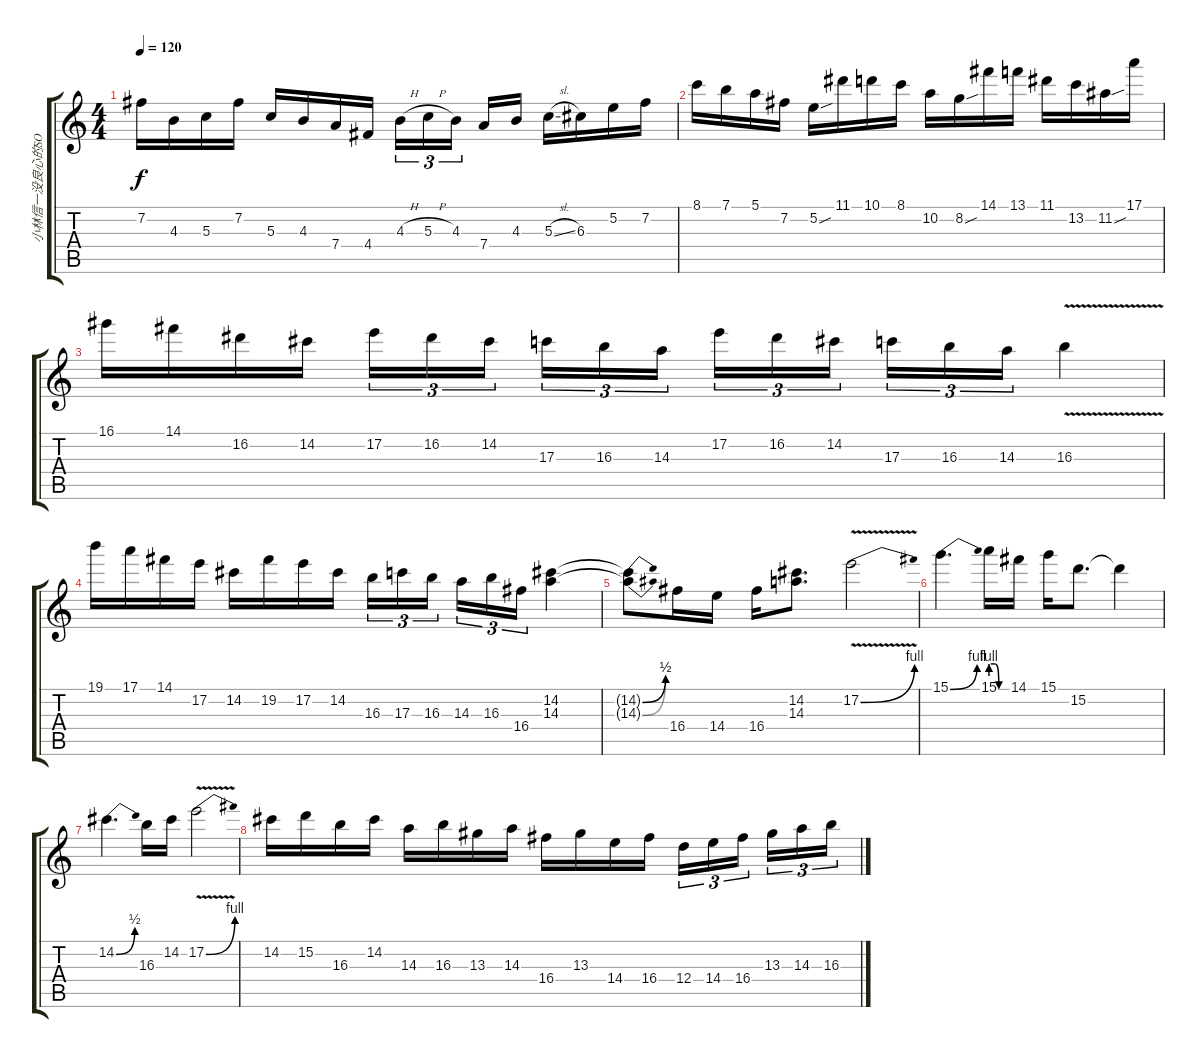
\track ("小林信一没良心的SOLO" "小林信一没良心的SO") {instrument distortionguitar}
\staff {score tabs}
\tuning (E4 B3 G3 D3 A2 E2) {hide}
\ts (4 4)
\tempo 120
\clef g2
\ks c
7.2.16{dy f} 4.3.16 5.3.16 7.2.16 5.3.16 4.3.16 7.4.16 4.4.16 4.3{h}.16{tu (3 2)} 5.3{h}.16{tu (3 2)} 4.3.16{tu (3 2) beam splitsecondary} 7.4.16 4.3.16 5.3{sl}.16 6.3.16 5.2.16 7.2.16 |
8.1.16 7.1.16 5.1.16 7.2.16 5.2{sou}.16 11.1.16 10.1.16 8.1.16 10.2.16 8.2{sou}.16 14.1.16 13.1.16 11.1.16 13.2.16 11.2{sou}.16 17.1.16 |
16.1.16 14.1.16 16.2.16 14.2.16 17.2.16{tu (3 2)} 16.2.16{tu (3 2)} 14.2.16{tu (3 2) beam splitsecondary} 17.3.16{tu (3 2)} 16.3.16{tu (3 2)} 14.3.16{tu (3 2)} 17.2.16{tu (3 2)} 16.2.16{tu (3 2)} 14.2.16{tu (3 2) beam splitsecondary} 17.3.16{tu (3 2)} 16.3.16{tu (3 2)} 14.3.16{tu (3 2)} 16.3{v}.4 |
19.1.16 17.1.16 14.1.16 17.2.16 14.2.16 19.2.16 17.2.16 14.2.16 16.3.16{tu (3 2)} 17.3.16{tu (3 2)} 16.3.16{tu (3 2) beam splitsecondary} 14.3.16{tu (3 2)} 16.3.16{tu (3 2)} 16.4.16{tu (3 2)} (14.2 14.3).4 |
(14.2{be (bend 0 0 60 2) t} 14.3{be (bend 0 0 60 2) t}).8 16.4.16 14.4.16 16.4.16 (14.2 14.3).8{d} 17.2{be (bend 0 0 60 4) v}.2 |
15.1{be (bend 0 0 60 4)}.4{d} 15.1{be (custom 0 4 15 4 30 0 60 0)}.16 14.1.16 15.1.16 15.2.8{d} 15.2{t}.4 |
14.2{be (bend 0 0 60 2)}.4{d} 16.3.16 14.2.16 17.2{be (bend 0 0 60 4) v}.2 |
14.2.16 15.2.16 16.3.16 14.2.16 14.3.16 16.3.16 13.3.16 14.3.16 16.4.16 13.3.16 14.4.16 16.4.16 12.4.16{tu (3 2)} 14.4.16{tu (3 2)} 16.4.16{tu (3 2) beam splitsecondary} 13.3.16{tu (3 2)} 14.3.16{tu (3 2)} 16.3.16{tu (3 2)}
